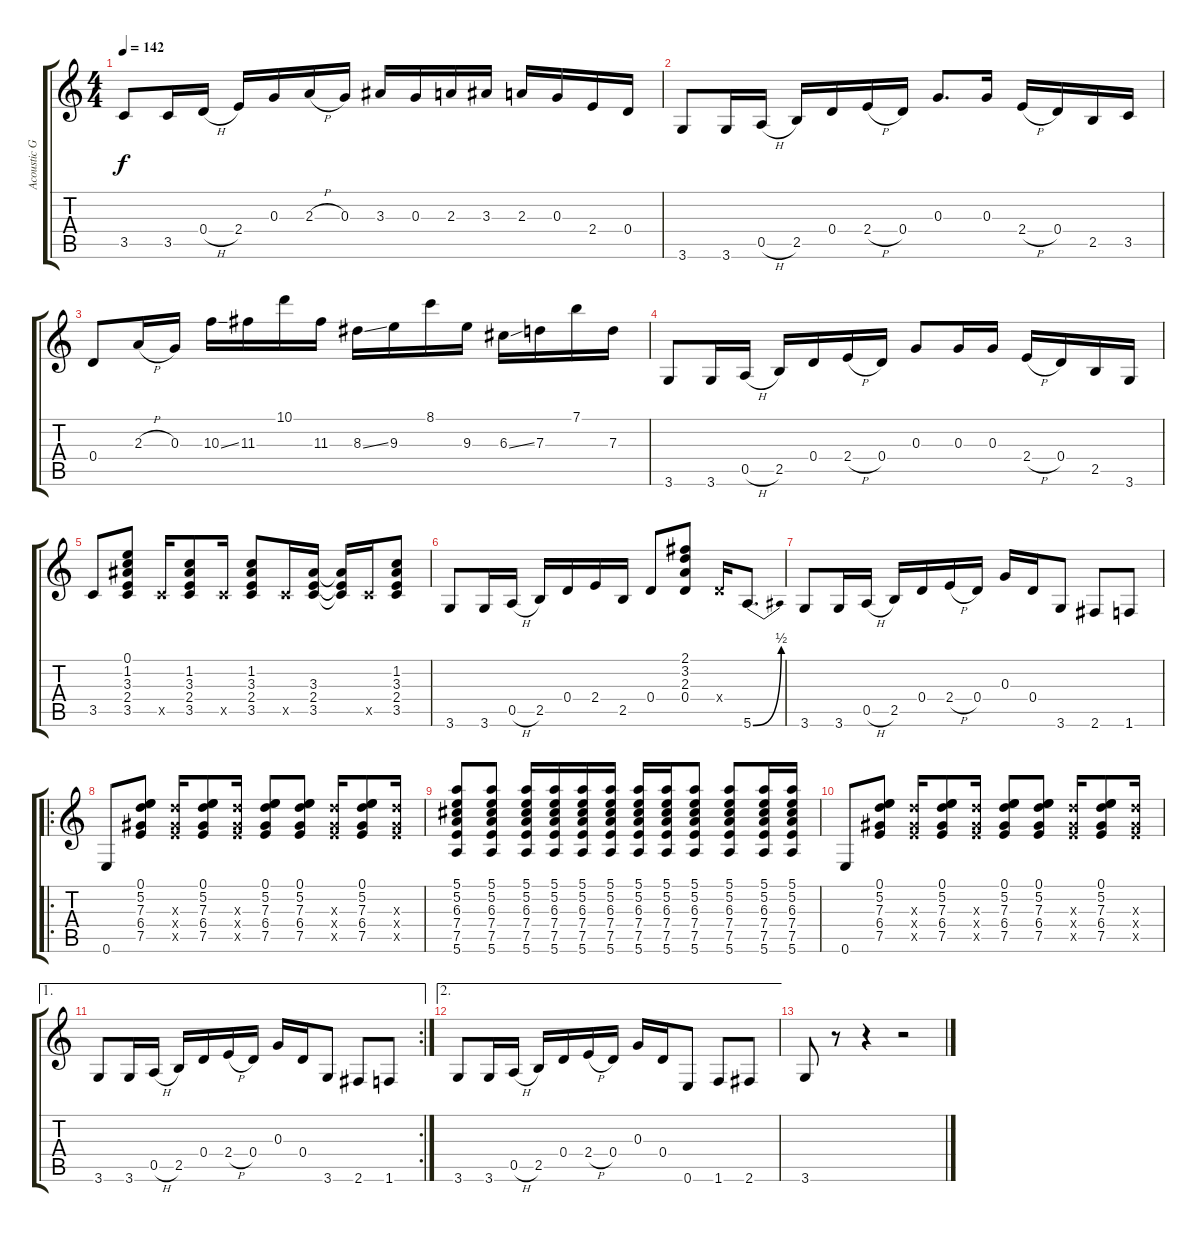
\track ("Acoustic Guitar (Steel-String)" "Acoustic G") {instrument acousticguitarsteel}
\staff {score tabs}
\tuning (E4 B3 G3 D3 A2 E2) {hide}
\ts (4 4)
\tempo 142
\clef g2
\ks c
3.5.8{dy f} 3.5.16 0.4{h}.16 2.4.16 0.3.16 2.3{h}.16 0.3.16 3.3.16 0.3.16 2.3.16 3.3.16 2.3.16 0.3.16 2.4.16 0.4.16 |
3.6.8 3.6.16 0.5{h}.16 2.5.16 0.4.16 2.4{h}.16 0.4.16 0.3.8{d} 0.3.16 2.4{h}.16 0.4.16 2.5.16 3.5.16 |
0.4.8 2.3{h}.16 0.3.16 10.3{ss}.16 11.3.16 10.1.16 11.3.16 8.3{ss}.16 9.3.16 8.1.16 9.3.16 6.3{ss}.16 7.3.16 7.1.16 7.3.16 |
3.6.8 3.6.16 0.5{h}.16 2.5.16 0.4.16 2.4{h}.16 0.4.16 0.3.8 0.3.16 0.3.16 2.4{h}.16 0.4.16 2.5.16 3.6.16 |
3.5.8 (0.1 1.2 3.3 2.4 3.5).8 3.5{x}.16 (1.2 3.3 2.4 3.5).8 3.5{x}.16 (1.2 3.3 2.4 3.5).8 3.5{x}.16 (3.3 2.4 3.5).16 (3.3{t} 2.4{t} 3.5{t}).16 3.5{x}.16 (1.2 3.3 2.4 3.5).8 |
3.6.8 3.6.16 0.5{h}.16 2.5.16 0.4.16 2.4.16 2.5.16 0.4.8 (2.1 3.2 2.3 0.4).8 0.4{x}.16 5.6{be (bend 0 0 60 2)}.8{d} |
3.6.8 3.6.16 0.5{h}.16 2.5.16 0.4.16 2.4{h}.16 0.4.16 0.3.16 0.4.16 3.6.8 2.6.8 1.6.8 |
\ro
0.6.8 (0.1 5.2 7.3 6.4 7.5).8 (7.3{x} 6.4{x} 7.5{x}).16 (0.1 5.2 7.3 6.4 7.5).8 (7.3{x} 6.4{x} 7.5{x}).16 (0.1 5.2 7.3 6.4 7.5).8 (0.1 5.2 7.3 6.4 7.5).8 (7.3{x} 6.4{x} 7.5{x}).16 (0.1 5.2 7.3 6.4 7.5).8 (7.3{x} 6.4{x} 7.5{x}).16 |
(5.1 5.2 6.3 7.4 7.5 5.6).8 (5.1 5.2 6.3 7.4 7.5 5.6).8 (5.1 5.2 6.3 7.4 7.5 5.6).16 (5.1 5.2 6.3 7.4 7.5 5.6).16 (5.1 5.2 6.3 7.4 7.5 5.6).16 (5.1 5.2 6.3 7.4 7.5 5.6).16 (5.1 5.2 6.3 7.4 7.5 5.6).16 (5.1 5.2 6.3 7.4 7.5 5.6).16 (5.1 5.2 6.3 7.4 7.5 5.6).8 (5.1 5.2 6.3 7.4 7.5 5.6).8 (5.1 5.2 6.3 7.4 7.5 5.6).16 (5.1 5.2 6.3 7.4 7.5 5.6).16 |
0.6.8 (0.1 5.2 7.3 6.4 7.5).8 (7.3{x} 6.4{x} 7.5{x}).16 (0.1 5.2 7.3 6.4 7.5).8 (7.3{x} 6.4{x} 7.5{x}).16 (0.1 5.2 7.3 6.4 7.5).8 (0.1 5.2 7.3 6.4 7.5).8 (7.3{x} 6.4{x} 7.5{x}).16 (0.1 5.2 7.3 6.4 7.5).8 (7.3{x} 6.4{x} 7.5{x}).16 |
\ae 1
\rc 2
3.6.8 3.6.16 0.5{h}.16 2.5.16 0.4.16 2.4{h}.16 0.4.16 0.3.16 0.4.16 3.6.8 2.6.8 1.6.8 |
\ae 2
3.6.8 3.6.16 0.5{h}.16 2.5.16 0.4.16 2.4{h}.16 0.4.16 0.3.16 0.4.16 0.6.8 1.6.8 2.6.8 |
3.6.8 r.8 r.4 r.2
